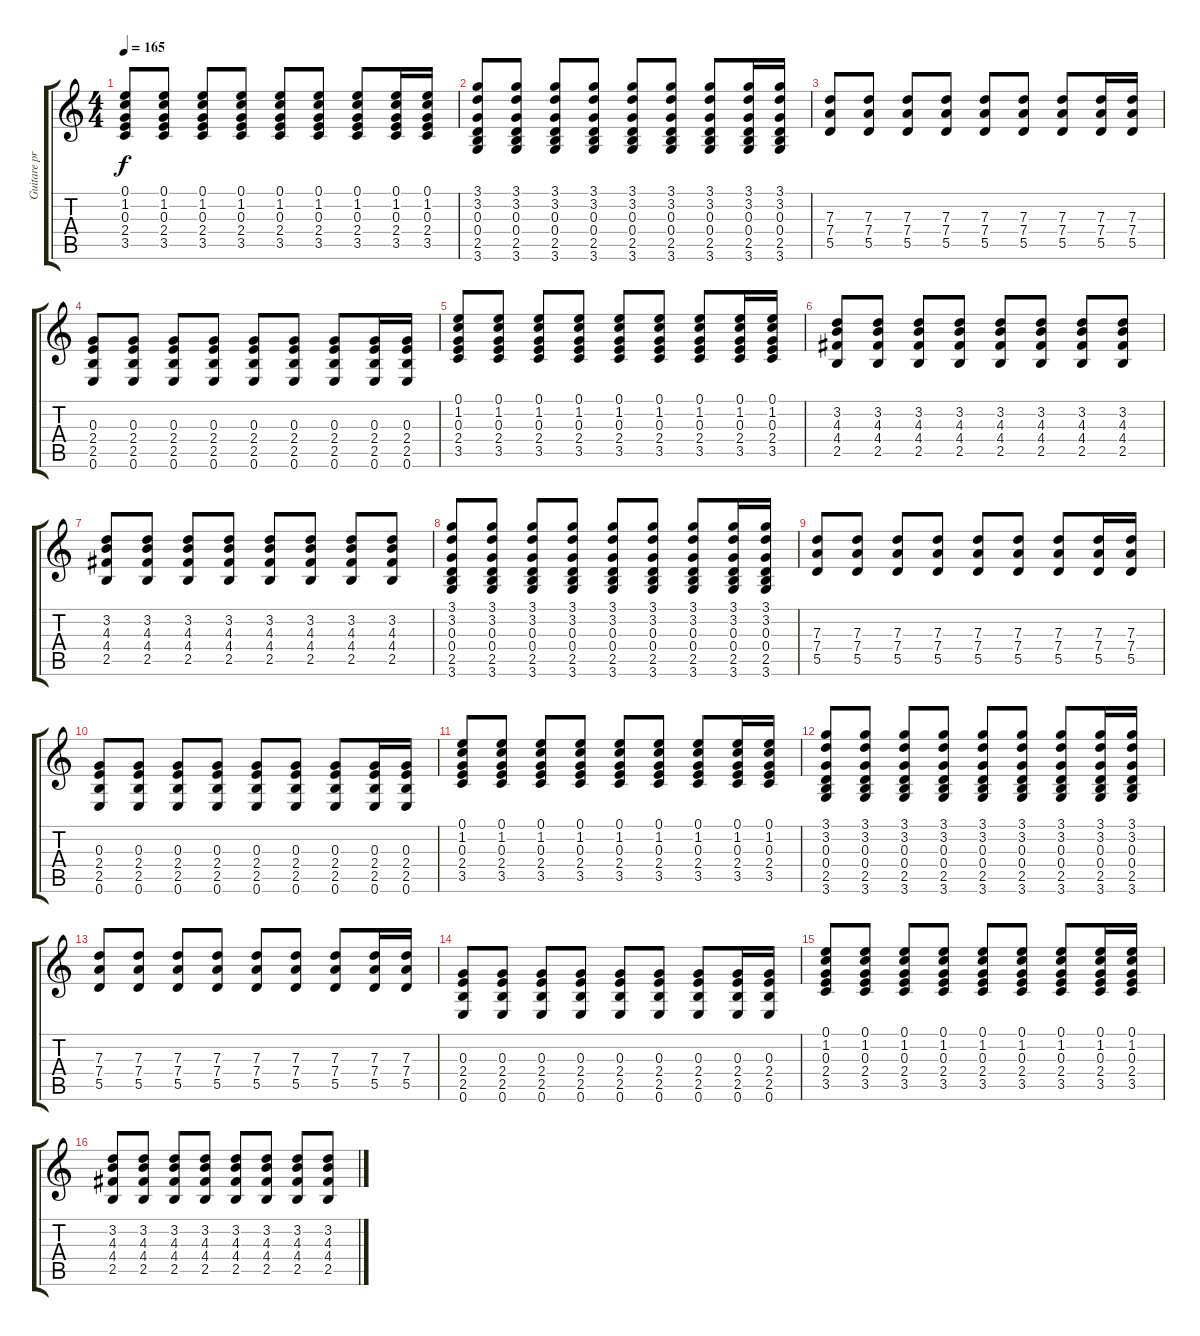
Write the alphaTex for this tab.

\track ("Guitare principale" "Guitare pr") {instrument overdrivenguitar}
\staff {score tabs}
\tuning (E4 B3 G3 D3 A2 E2) {hide}
\ts (4 4)
\tempo 165
\clef g2
\ks c
(0.1 1.2 0.3 2.4 3.5).8{dy f} (0.1 1.2 0.3 2.4 3.5).8 (0.1 1.2 0.3 2.4 3.5).8 (0.1 1.2 0.3 2.4 3.5).8 (0.1 1.2 0.3 2.4 3.5).8 (0.1 1.2 0.3 2.4 3.5).8 (0.1 1.2 0.3 2.4 3.5).8 (0.1 1.2 0.3 2.4 3.5).16 (0.1 1.2 0.3 2.4 3.5).16 |
(3.1 3.2 0.3 0.4 2.5 3.6).8 (3.1 3.2 0.3 0.4 2.5 3.6).8 (3.1 3.2 0.3 0.4 2.5 3.6).8 (3.1 3.2 0.3 0.4 2.5 3.6).8 (3.1 3.2 0.3 0.4 2.5 3.6).8 (3.1 3.2 0.3 0.4 2.5 3.6).8 (3.1 3.2 0.3 0.4 2.5 3.6).8 (3.1 3.2 0.3 0.4 2.5 3.6).16 (3.1 3.2 0.3 0.4 2.5 3.6).16 |
(7.3 7.4 5.5).8 (7.3 7.4 5.5).8 (7.3 7.4 5.5).8 (7.3 7.4 5.5).8 (7.3 7.4 5.5).8 (7.3 7.4 5.5).8 (7.3 7.4 5.5).8 (7.3 7.4 5.5).16 (7.3 7.4 5.5).16 |
(0.3 2.4 2.5 0.6).8 (0.3 2.4 2.5 0.6).8 (0.3 2.4 2.5 0.6).8 (0.3 2.4 2.5 0.6).8 (0.3 2.4 2.5 0.6).8 (0.3 2.4 2.5 0.6).8 (0.3 2.4 2.5 0.6).8 (0.3 2.4 2.5 0.6).16 (0.3 2.4 2.5 0.6).16 |
(0.1 1.2 0.3 2.4 3.5).8 (0.1 1.2 0.3 2.4 3.5).8 (0.1 1.2 0.3 2.4 3.5).8 (0.1 1.2 0.3 2.4 3.5).8 (0.1 1.2 0.3 2.4 3.5).8 (0.1 1.2 0.3 2.4 3.5).8 (0.1 1.2 0.3 2.4 3.5).8 (0.1 1.2 0.3 2.4 3.5).16 (0.1 1.2 0.3 2.4 3.5).16 |
(3.2 4.3 4.4 2.5).8 (3.2 4.3 4.4 2.5).8 (3.2 4.3 4.4 2.5).8 (3.2 4.3 4.4 2.5).8 (3.2 4.3 4.4 2.5).8 (3.2 4.3 4.4 2.5).8 (3.2 4.3 4.4 2.5).8 (3.2 4.3 4.4 2.5).8 |
(3.2 4.3 4.4 2.5).8 (3.2 4.3 4.4 2.5).8 (3.2 4.3 4.4 2.5).8 (3.2 4.3 4.4 2.5).8 (3.2 4.3 4.4 2.5).8 (3.2 4.3 4.4 2.5).8 (3.2 4.3 4.4 2.5).8 (3.2 4.3 4.4 2.5).8 |
(3.1 3.2 0.3 0.4 2.5 3.6).8 (3.1 3.2 0.3 0.4 2.5 3.6).8 (3.1 3.2 0.3 0.4 2.5 3.6).8 (3.1 3.2 0.3 0.4 2.5 3.6).8 (3.1 3.2 0.3 0.4 2.5 3.6).8 (3.1 3.2 0.3 0.4 2.5 3.6).8 (3.1 3.2 0.3 0.4 2.5 3.6).8 (3.1 3.2 0.3 0.4 2.5 3.6).16 (3.1 3.2 0.3 0.4 2.5 3.6).16 |
(7.3 7.4 5.5).8 (7.3 7.4 5.5).8 (7.3 7.4 5.5).8 (7.3 7.4 5.5).8 (7.3 7.4 5.5).8 (7.3 7.4 5.5).8 (7.3 7.4 5.5).8 (7.3 7.4 5.5).16 (7.3 7.4 5.5).16 |
(0.3 2.4 2.5 0.6).8 (0.3 2.4 2.5 0.6).8 (0.3 2.4 2.5 0.6).8 (0.3 2.4 2.5 0.6).8 (0.3 2.4 2.5 0.6).8 (0.3 2.4 2.5 0.6).8 (0.3 2.4 2.5 0.6).8 (0.3 2.4 2.5 0.6).16 (0.3 2.4 2.5 0.6).16 |
(0.1 1.2 0.3 2.4 3.5).8 (0.1 1.2 0.3 2.4 3.5).8 (0.1 1.2 0.3 2.4 3.5).8 (0.1 1.2 0.3 2.4 3.5).8 (0.1 1.2 0.3 2.4 3.5).8 (0.1 1.2 0.3 2.4 3.5).8 (0.1 1.2 0.3 2.4 3.5).8 (0.1 1.2 0.3 2.4 3.5).16 (0.1 1.2 0.3 2.4 3.5).16 |
(3.1 3.2 0.3 0.4 2.5 3.6).8 (3.1 3.2 0.3 0.4 2.5 3.6).8 (3.1 3.2 0.3 0.4 2.5 3.6).8 (3.1 3.2 0.3 0.4 2.5 3.6).8 (3.1 3.2 0.3 0.4 2.5 3.6).8 (3.1 3.2 0.3 0.4 2.5 3.6).8 (3.1 3.2 0.3 0.4 2.5 3.6).8 (3.1 3.2 0.3 0.4 2.5 3.6).16 (3.1 3.2 0.3 0.4 2.5 3.6).16 |
(7.3 7.4 5.5).8 (7.3 7.4 5.5).8 (7.3 7.4 5.5).8 (7.3 7.4 5.5).8 (7.3 7.4 5.5).8 (7.3 7.4 5.5).8 (7.3 7.4 5.5).8 (7.3 7.4 5.5).16 (7.3 7.4 5.5).16 |
(0.3 2.4 2.5 0.6).8 (0.3 2.4 2.5 0.6).8 (0.3 2.4 2.5 0.6).8 (0.3 2.4 2.5 0.6).8 (0.3 2.4 2.5 0.6).8 (0.3 2.4 2.5 0.6).8 (0.3 2.4 2.5 0.6).8 (0.3 2.4 2.5 0.6).16 (0.3 2.4 2.5 0.6).16 |
(0.1 1.2 0.3 2.4 3.5).8 (0.1 1.2 0.3 2.4 3.5).8 (0.1 1.2 0.3 2.4 3.5).8 (0.1 1.2 0.3 2.4 3.5).8 (0.1 1.2 0.3 2.4 3.5).8 (0.1 1.2 0.3 2.4 3.5).8 (0.1 1.2 0.3 2.4 3.5).8 (0.1 1.2 0.3 2.4 3.5).16 (0.1 1.2 0.3 2.4 3.5).16 |
(3.2 4.3 4.4 2.5).8 (3.2 4.3 4.4 2.5).8 (3.2 4.3 4.4 2.5).8 (3.2 4.3 4.4 2.5).8 (3.2 4.3 4.4 2.5).8 (3.2 4.3 4.4 2.5).8 (3.2 4.3 4.4 2.5).8 (3.2 4.3 4.4 2.5).8
